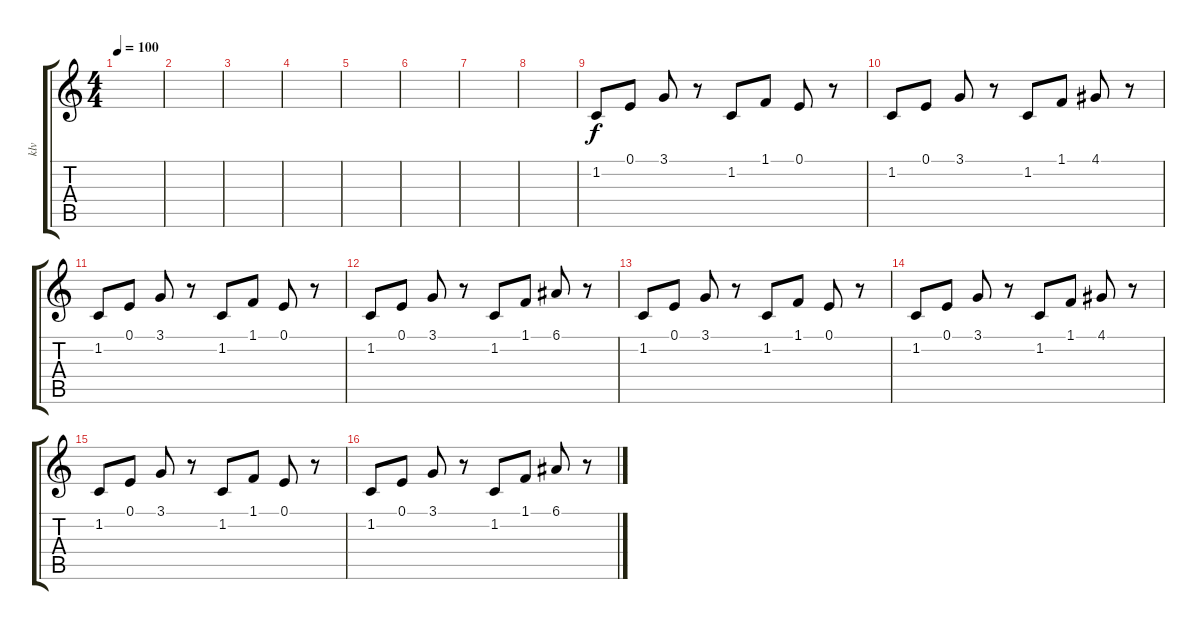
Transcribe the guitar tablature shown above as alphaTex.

\track ("klv" "klv") {instrument fx6goblins}
\staff {score tabs}
\tuning (E4 B3 G3 D3 A2 E2) {hide}
\ts (4 4)
\tempo 100
\clef g2
\ks c
|
|
|
|
|
|
|
|
1.2.8 0.1.8 3.1.8 r.8 1.2.8 1.1.8 0.1.8 r.8 |
1.2.8 0.1.8 3.1.8 r.8 1.2.8 1.1.8 4.1.8 r.8 |
1.2.8 0.1.8 3.1.8 r.8 1.2.8 1.1.8 0.1.8 r.8 |
1.2.8 0.1.8 3.1.8 r.8 1.2.8 1.1.8 6.1.8 r.8 |
1.2.8 0.1.8 3.1.8 r.8 1.2.8 1.1.8 0.1.8 r.8 |
1.2.8 0.1.8 3.1.8 r.8 1.2.8 1.1.8 4.1.8 r.8 |
1.2.8 0.1.8 3.1.8 r.8 1.2.8 1.1.8 0.1.8 r.8 |
1.2.8 0.1.8 3.1.8 r.8 1.2.8 1.1.8 6.1.8 r.8
